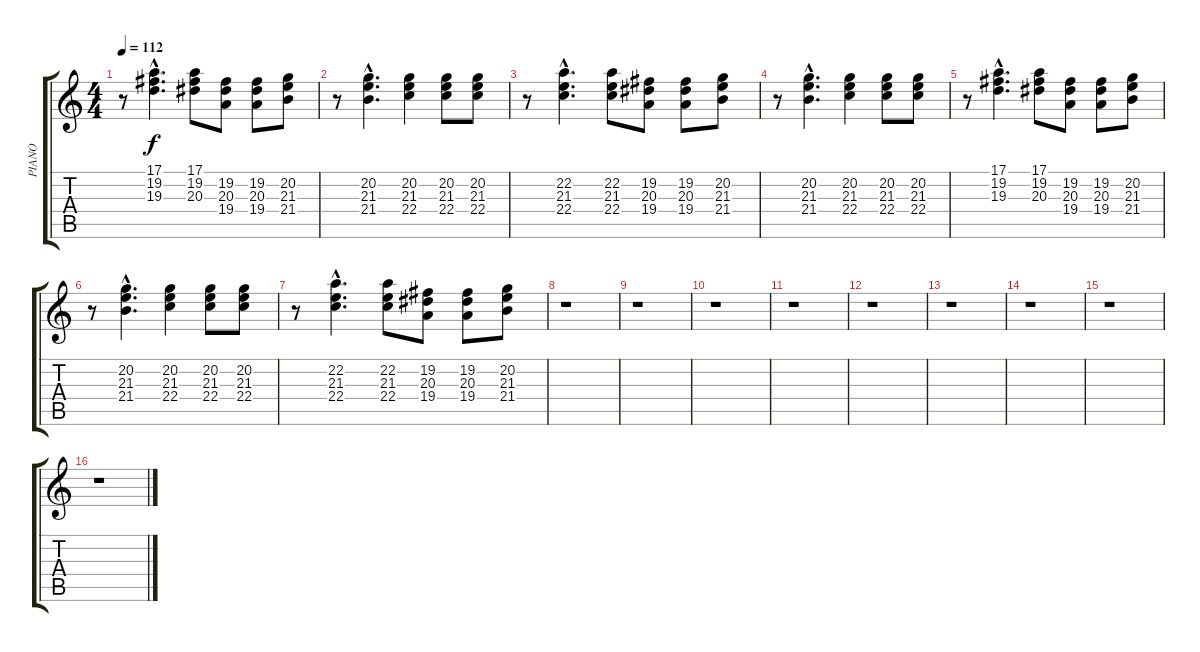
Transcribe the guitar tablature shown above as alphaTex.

\track ("PIANO               " "PIANO     ") {instrument acousticgrandpiano}
\staff {score tabs}
\tuning (E4 B3 G3 D3 A2 E2) {hide}
\ts (4 4)
\tempo 112
\clef g2
\ks c
r.8{dy f} (17.1{hac} 19.2 19.3).4{d} (17.1 19.2 20.3).8 (19.2 20.3 19.4).8 (19.2 20.3 19.4).8 (20.2 21.3 21.4).8 |
r.8 (20.2{hac} 21.3{hac} 21.4{hac}).4{d} (20.2 21.3 22.4).4 (20.2 21.3 22.4).8 (20.2 21.3 22.4).8 |
r.8 (22.2{hac} 21.3 22.4).4{d} (22.2 21.3 22.4).8 (19.2 20.3 19.4).8 (19.2 20.3 19.4).8 (20.2 21.3 21.4).8 |
r.8 (20.2{hac} 21.3{hac} 21.4{hac}).4{d} (20.2 21.3 22.4).4 (20.2 21.3 22.4).8 (20.2 21.3 22.4).8 |
r.8 (17.1{hac} 19.2 19.3).4{d} (17.1 19.2 20.3).8 (19.2 20.3 19.4).8 (19.2 20.3 19.4).8 (20.2 21.3 21.4).8 |
r.8 (20.2{hac} 21.3{hac} 21.4{hac}).4{d} (20.2 21.3 22.4).4 (20.2 21.3 22.4).8 (20.2 21.3 22.4).8 |
r.8 (22.2{hac} 21.3 22.4).4{d} (22.2 21.3 22.4).8 (19.2 20.3 19.4).8 (19.2 20.3 19.4).8 (20.2 21.3 21.4).8 |
r.1 |
r.1 |
r.1 |
r.1 |
r.1 |
r.1 |
r.1 |
r.1 |
r.1
